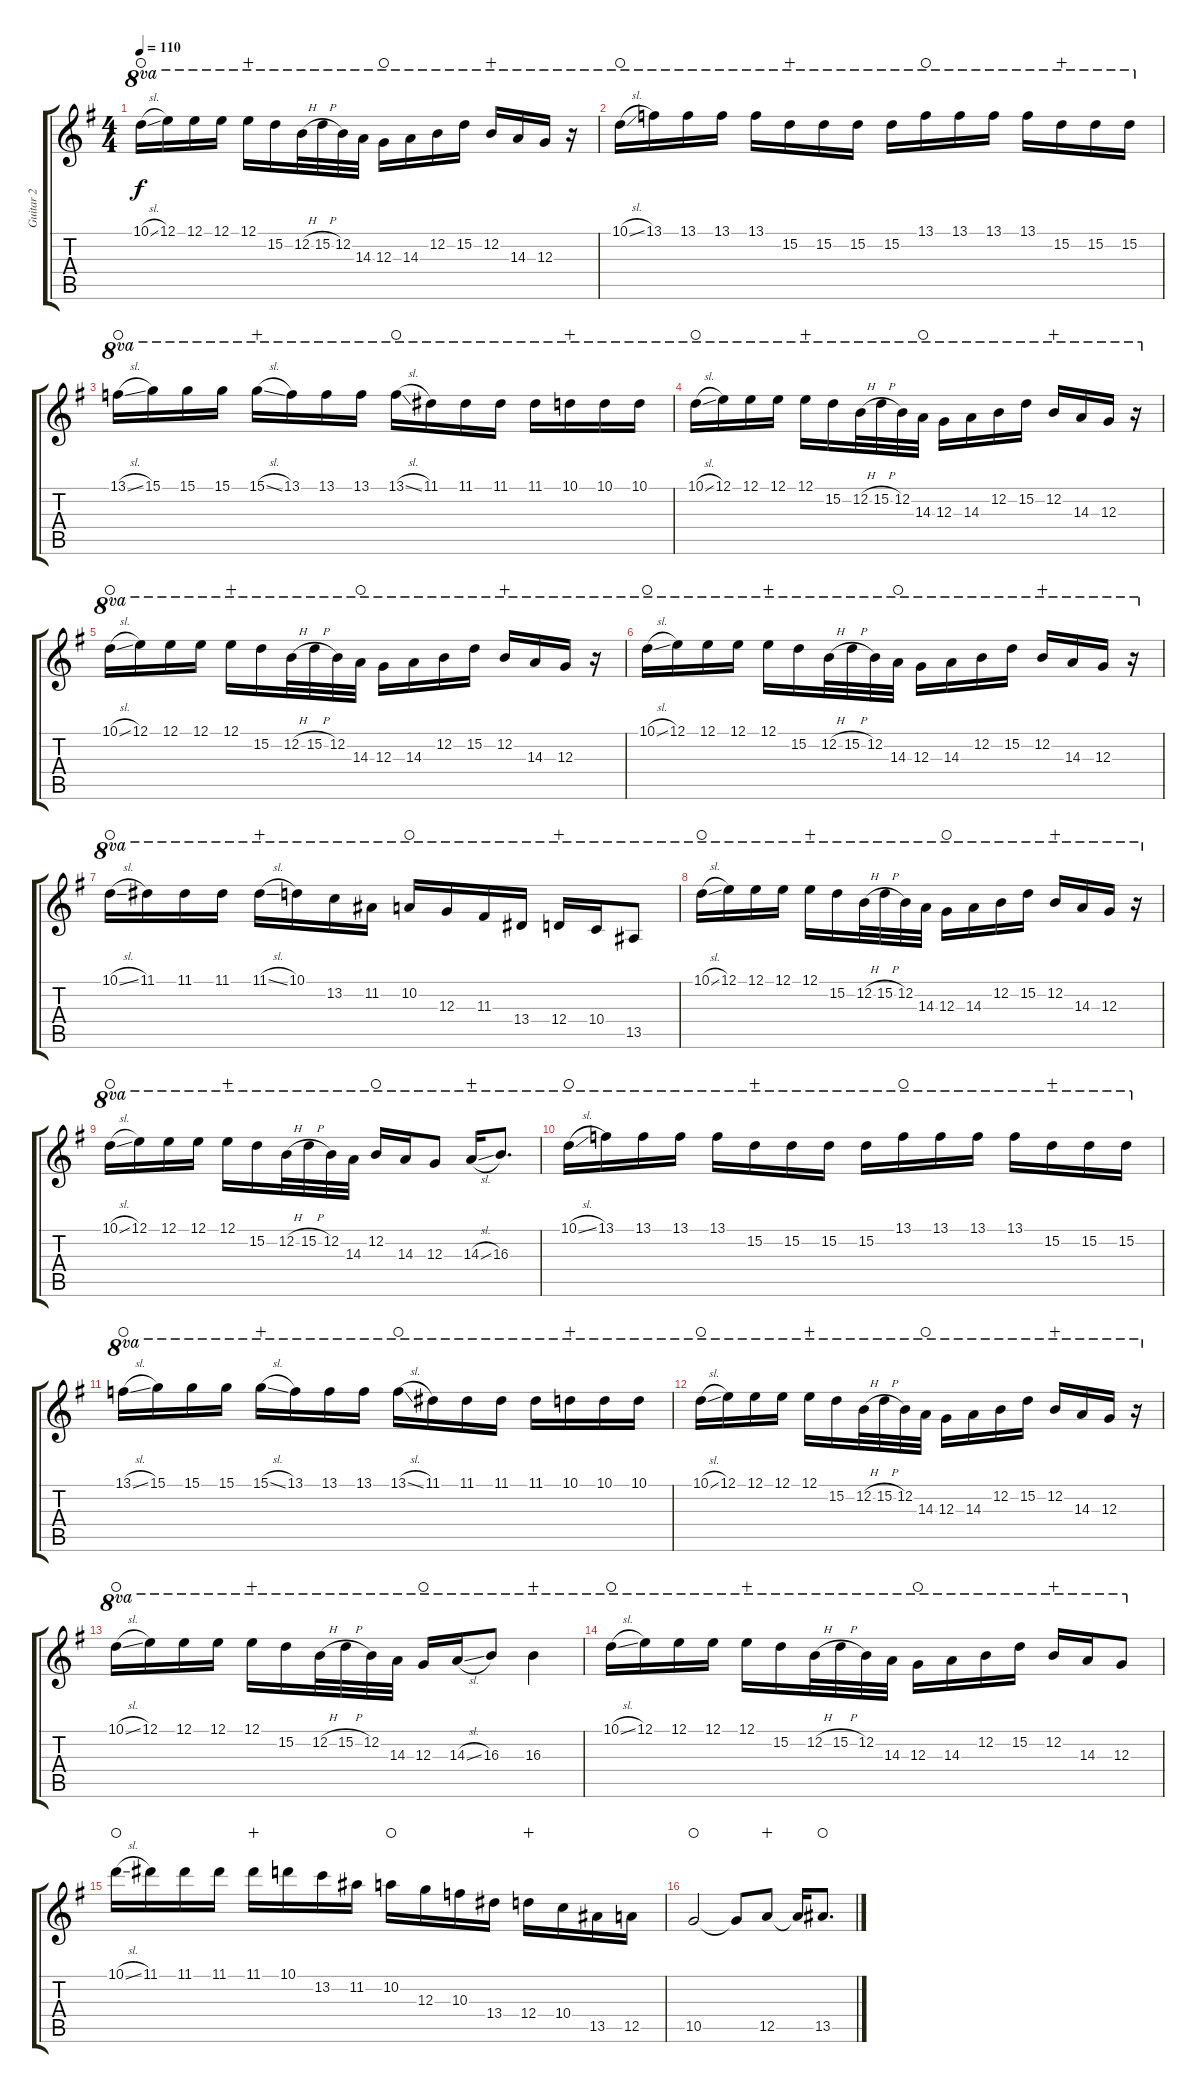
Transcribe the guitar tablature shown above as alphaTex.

\track ("Guitar 2" "Guitar 2") {instrument distortionguitar}
\staff {score tabs}
\tuning (E4 B3 G3 D3 A2 E2) {hide}
\ts (4 4)
\tempo 110
\clef g2
\ks g
10.1{sl}.16{ot 8va dy f waho} 12.1.16{ot 8va} 12.1.16{ot 8va} 12.1.16{ot 8va} 12.1.16{ot 8va wahc} 15.2.16{ot 8va} 12.2{h}.32{ot 8va} 15.2{h}.32{ot 8va} 12.2.32{ot 8va} 14.3.32{ot 8va} 12.3.16{ot 8va waho} 14.3.16{ot 8va} 12.2.16{ot 8va} 15.2.16{ot 8va} 12.2.16{ot 8va wahc} 14.3.16{ot 8va} 12.3.16{ot 8va} r.16{ot 8va} |
10.1{sl}.16{ot 8va waho} 13.1.16{ot 8va} 13.1.16{ot 8va} 13.1.16{ot 8va} 13.1.16{ot 8va} 15.2.16{ot 8va wahc} 15.2.16{ot 8va} 15.2.16{ot 8va} 15.2.16{ot 8va} 13.1.16{ot 8va waho} 13.1.16{ot 8va} 13.1.16{ot 8va} 13.1.16{ot 8va} 15.2.16{ot 8va wahc} 15.2.16{ot 8va} 15.2.16{ot 8va} |
13.1{sl}.16{ot 8va waho} 15.1.16{ot 8va} 15.1.16{ot 8va} 15.1.16{ot 8va} 15.1{sl}.16{ot 8va wahc} 13.1.16{ot 8va} 13.1.16{ot 8va} 13.1.16{ot 8va} 13.1{sl}.16{ot 8va waho} 11.1.16{ot 8va} 11.1.16{ot 8va} 11.1.16{ot 8va} 11.1.16{ot 8va} 10.1.16{ot 8va wahc} 10.1.16{ot 8va} 10.1.16{ot 8va} |
10.1{sl}.16{ot 8va waho} 12.1.16{ot 8va} 12.1.16{ot 8va} 12.1.16{ot 8va} 12.1.16{ot 8va wahc} 15.2.16{ot 8va} 12.2{h}.32{ot 8va} 15.2{h}.32{ot 8va} 12.2.32{ot 8va} 14.3.32{ot 8va waho} 12.3.16{ot 8va} 14.3.16{ot 8va} 12.2.16{ot 8va} 15.2.16{ot 8va} 12.2.16{ot 8va wahc} 14.3.16{ot 8va} 12.3.16{ot 8va} r.16{ot 8va} |
10.1{sl}.16{ot 8va waho} 12.1.16{ot 8va} 12.1.16{ot 8va} 12.1.16{ot 8va} 12.1.16{ot 8va wahc} 15.2.16{ot 8va} 12.2{h}.32{ot 8va} 15.2{h}.32{ot 8va} 12.2.32{ot 8va} 14.3.32{ot 8va waho} 12.3.16{ot 8va} 14.3.16{ot 8va} 12.2.16{ot 8va} 15.2.16{ot 8va} 12.2.16{ot 8va wahc} 14.3.16{ot 8va} 12.3.16{ot 8va} r.16{ot 8va} |
10.1{sl}.16{ot 8va waho} 12.1.16{ot 8va} 12.1.16{ot 8va} 12.1.16{ot 8va} 12.1.16{ot 8va wahc} 15.2.16{ot 8va} 12.2{h}.32{ot 8va} 15.2{h}.32{ot 8va} 12.2.32{ot 8va} 14.3.32{ot 8va waho} 12.3.16{ot 8va} 14.3.16{ot 8va} 12.2.16{ot 8va} 15.2.16{ot 8va} 12.2.16{ot 8va wahc} 14.3.16{ot 8va} 12.3.16{ot 8va} r.16{ot 8va} |
10.1{sl}.16{ot 8va waho} 11.1.16{ot 8va} 11.1.16{ot 8va} 11.1.16{ot 8va} 11.1{sl}.16{ot 8va wahc} 10.1.16{ot 8va} 13.2.16{ot 8va} 11.2.16{ot 8va} 10.2.16{ot 8va waho} 12.3.16{ot 8va} 11.3.16{ot 8va} 13.4.16{ot 8va} 12.4.16{ot 8va wahc} 10.4.16{ot 8va} 13.5.8{ot 8va} |
10.1{sl}.16{ot 8va waho} 12.1.16{ot 8va} 12.1.16{ot 8va} 12.1.16{ot 8va} 12.1.16{ot 8va wahc} 15.2.16{ot 8va} 12.2{h}.32{ot 8va} 15.2{h}.32{ot 8va} 12.2.32{ot 8va} 14.3.32{ot 8va} 12.3.16{ot 8va waho} 14.3.16{ot 8va} 12.2.16{ot 8va} 15.2.16{ot 8va} 12.2.16{ot 8va wahc} 14.3.16{ot 8va} 12.3.16{ot 8va} r.16{ot 8va} |
10.1{sl}.16{ot 8va waho} 12.1.16{ot 8va} 12.1.16{ot 8va} 12.1.16{ot 8va} 12.1.16{ot 8va wahc} 15.2.16{ot 8va} 12.2{h}.32{ot 8va} 15.2{h}.32{ot 8va} 12.2.32{ot 8va} 14.3.32{ot 8va} 12.2.16{ot 8va waho} 14.3.16{ot 8va} 12.3.8{ot 8va} 14.3{sl}.16{ot 8va wahc} 16.3.8{d ot 8va} |
10.1{sl}.16{ot 8va waho} 13.1.16{ot 8va} 13.1.16{ot 8va} 13.1.16{ot 8va} 13.1.16{ot 8va} 15.2.16{ot 8va wahc} 15.2.16{ot 8va} 15.2.16{ot 8va} 15.2.16{ot 8va} 13.1.16{ot 8va waho} 13.1.16{ot 8va} 13.1.16{ot 8va} 13.1.16{ot 8va} 15.2.16{ot 8va wahc} 15.2.16{ot 8va} 15.2.16{ot 8va} |
13.1{sl}.16{ot 8va waho} 15.1.16{ot 8va} 15.1.16{ot 8va} 15.1.16{ot 8va} 15.1{sl}.16{ot 8va wahc} 13.1.16{ot 8va} 13.1.16{ot 8va} 13.1.16{ot 8va} 13.1{sl}.16{ot 8va waho} 11.1.16{ot 8va} 11.1.16{ot 8va} 11.1.16{ot 8va} 11.1.16{ot 8va} 10.1.16{ot 8va wahc} 10.1.16{ot 8va} 10.1.16{ot 8va} |
10.1{sl}.16{ot 8va waho} 12.1.16{ot 8va} 12.1.16{ot 8va} 12.1.16{ot 8va} 12.1.16{ot 8va wahc} 15.2.16{ot 8va} 12.2{h}.32{ot 8va} 15.2{h}.32{ot 8va} 12.2.32{ot 8va} 14.3.32{ot 8va waho} 12.3.16{ot 8va} 14.3.16{ot 8va} 12.2.16{ot 8va} 15.2.16{ot 8va} 12.2.16{ot 8va wahc} 14.3.16{ot 8va} 12.3.16{ot 8va} r.16{ot 8va} |
10.1{sl}.16{ot 8va waho} 12.1.16{ot 8va} 12.1.16{ot 8va} 12.1.16{ot 8va} 12.1.16{ot 8va wahc} 15.2.16{ot 8va} 12.2{h}.32{ot 8va} 15.2{h}.32{ot 8va} 12.2.32{ot 8va} 14.3.32{ot 8va} 12.3.16{ot 8va waho} 14.3{sl}.16{ot 8va} 16.3.8{ot 8va} 16.3.4{ot 8va wahc} |
10.1{sl}.16{ot 8va waho} 12.1.16{ot 8va} 12.1.16{ot 8va} 12.1.16{ot 8va} 12.1.16{ot 8va wahc} 15.2.16{ot 8va} 12.2{h}.32{ot 8va} 15.2{h}.32{ot 8va} 12.2.32{ot 8va} 14.3.32{ot 8va} 12.3.16{ot 8va waho} 14.3.16{ot 8va} 12.2.16{ot 8va} 15.2.16{ot 8va} 12.2.16{ot 8va wahc} 14.3.16{ot 8va} 12.3.8{ot 8va} |
10.1{sl}.16{waho} 11.1.16 11.1.16 11.1.16 11.1.16{wahc} 10.1.16 13.2.16 11.2.16 10.2.16{waho} 12.3.16 10.3.16 13.4.16 12.4.16{wahc} 10.4.16 13.5.16 12.5.16 |
10.5.2{waho} 10.5{t}.8 12.5.8{wahc} 12.5{t}.16 13.5.8{d waho}
